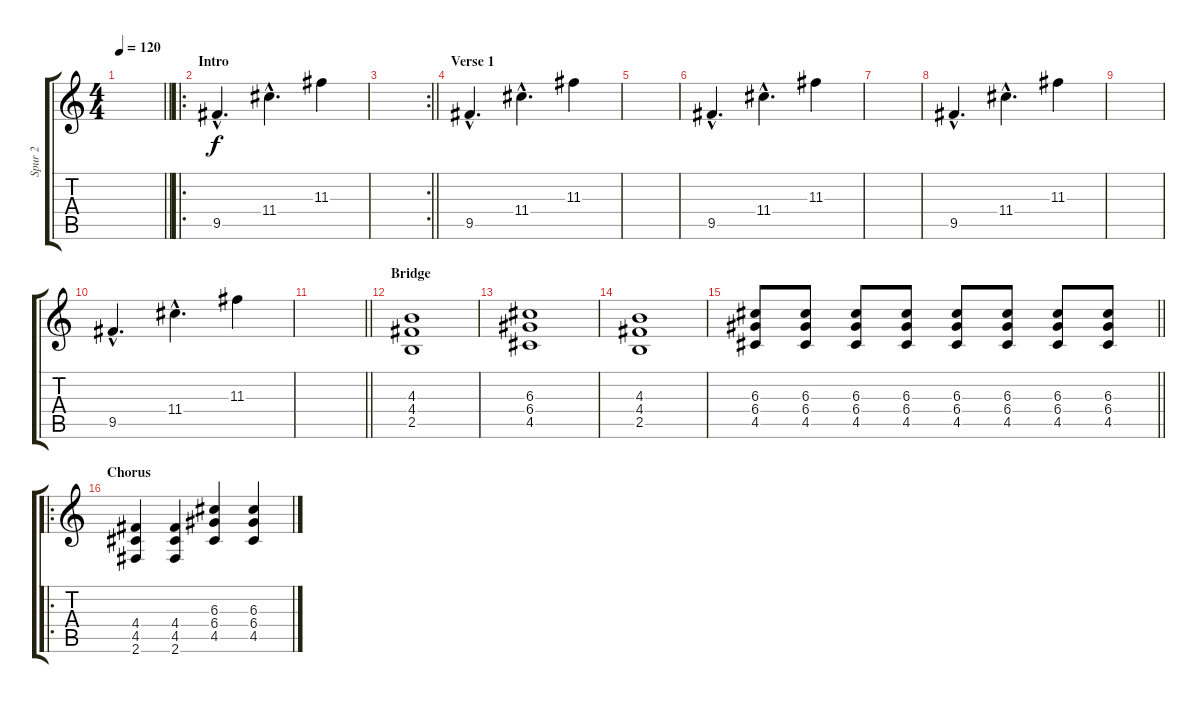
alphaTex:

\track ("Spur 2" "Spur 2") {instrument distortionguitar}
\staff {score tabs}
\tuning (E4 B3 G3 D3 A2 E2) {hide}
\ts (4 4)
\tempo 120
\clef g2
\barLineRight lightlight
\ks c
|
\ro
\section ("" "Intro")
9.5{hac}.4{d} 11.4{hac}.4{d} 11.3.4 |
\rc 2
\barLineRight lightlight
|
\section ("" "Verse 1")
9.5{hac}.4{d} 11.4{hac}.4{d} 11.3.4 |
|
9.5{hac}.4{d} 11.4{hac}.4{d} 11.3.4 |
|
9.5{hac}.4{d} 11.4{hac}.4{d} 11.3.4 |
|
9.5{hac}.4{d} 11.4{hac}.4{d} 11.3.4 |
\barLineRight lightlight
|
\section ("" "Bridge")
(4.3 4.4 2.5).1 |
(6.3 6.4 4.5).1 |
(4.3 4.4 2.5).1 |
\barLineRight lightlight
(6.3 6.4 4.5).8 (6.3 6.4 4.5).8 (6.3 6.4 4.5).8 (6.3 6.4 4.5).8 (6.3 6.4 4.5).8 (6.3 6.4 4.5).8 (6.3 6.4 4.5).8 (6.3 6.4 4.5).8 |
\ro
\section ("" "Chorus")
(4.4 4.5 2.6).4 (4.4 4.5 2.6).4 (6.3 6.4 4.5).4 (6.3 6.4 4.5).4
